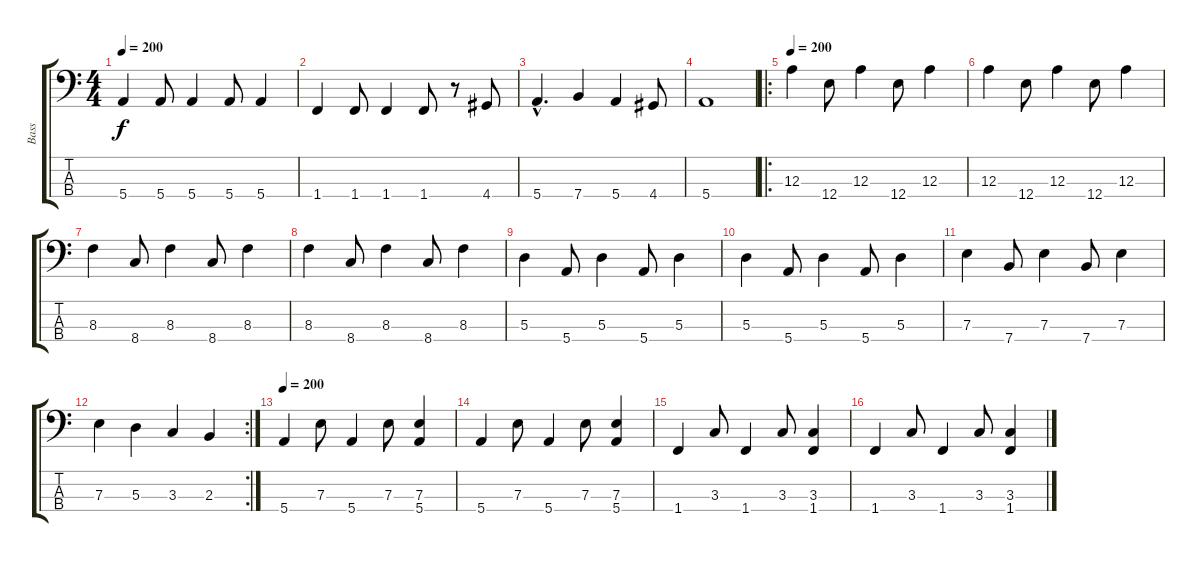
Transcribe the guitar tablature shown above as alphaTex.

\track ("Bass" "Bass") {instrument electricbassfinger}
\staff {score tabs}
\tuning (G2 D2 A1 E1) {hide}
\ts (4 4)
\tempo 200
\clef f4
\ks c
5.4.4{dy f} 5.4.8 5.4.4 5.4.8 5.4.4 |
1.4.4 1.4.8 1.4.4 1.4.8 r.8 4.4.8 |
5.4{hac}.4{d} 7.4.4 5.4.4 4.4.8 |
5.4.1 |
\ro
\tempo 200
12.3.4 12.4.8 12.3.4 12.4.8 12.3.4 |
12.3.4 12.4.8 12.3.4 12.4.8 12.3.4 |
8.3.4 8.4.8 8.3.4 8.4.8 8.3.4 |
8.3.4 8.4.8 8.3.4 8.4.8 8.3.4 |
5.3.4 5.4.8 5.3.4 5.4.8 5.3.4 |
5.3.4 5.4.8 5.3.4 5.4.8 5.3.4 |
7.3.4 7.4.8 7.3.4 7.4.8 7.3.4 |
\rc 2
7.3.4 5.3.4 3.3.4 2.3.4 |
\tempo 200
5.4.4 7.3.8 5.4.4 7.3.8 (7.3 5.4).4 |
5.4.4 7.3.8 5.4.4 7.3.8 (7.3 5.4).4 |
1.4.4 3.3.8 1.4.4 3.3.8 (3.3 1.4).4 |
1.4.4 3.3.8 1.4.4 3.3.8 (3.3 1.4).4
